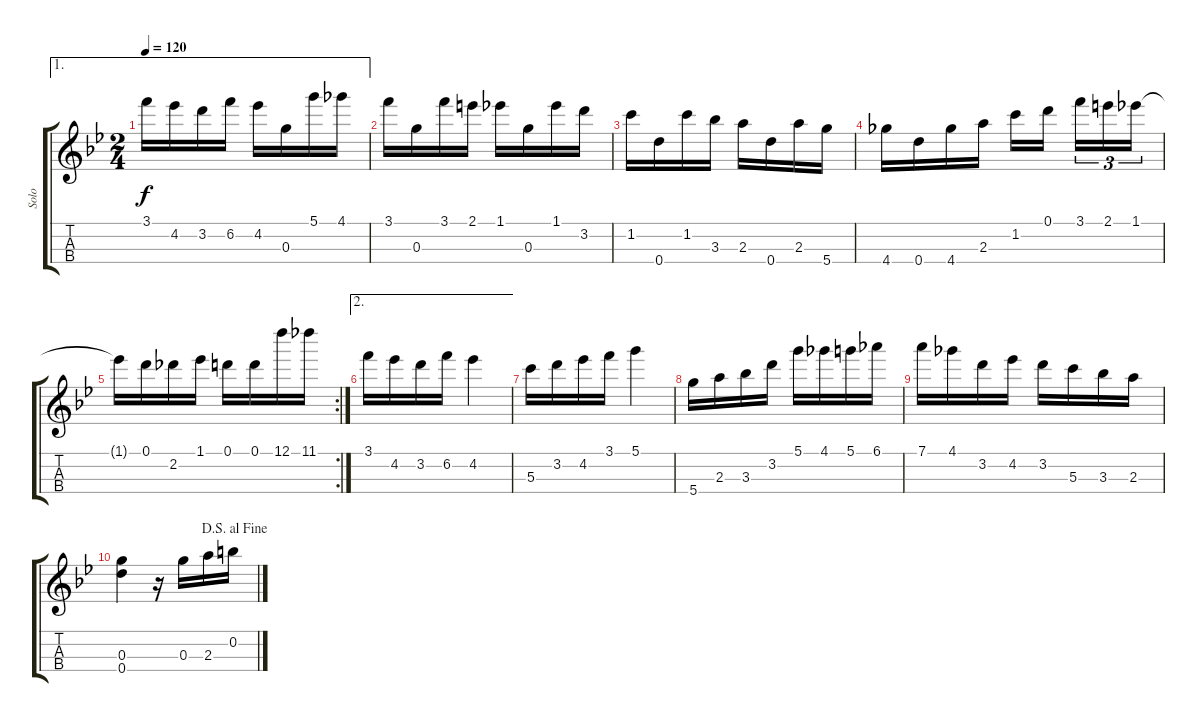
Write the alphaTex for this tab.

\track ("Solo" "Solo") {instrument acousticguitarsteel}
\staff {score tabs}
\tuning (D5 B4 G4 D4) {hide}
\ae 1
\ts (2 4)
\tempo 120
\clef g2
\ks bb
3.1.16{dy f} 4.2.16 3.2.16 6.2.16 4.2.16 0.3.16 5.1.16 4.1.16 |
3.1.16 0.3.16 3.1.16 2.1.16 1.1.16 0.3.16 1.1.16 3.2.16 |
1.2.16 0.4.16 1.2.16 3.3.16 2.3.16 0.4.16 2.3.16 5.4.16 |
4.4.16 0.4.16 4.4.16 2.3.16 1.2.16 0.1.16{beam splitsecondary} 3.1.16{tu (3 2)} 2.1.16{tu (3 2)} 1.1.16{tu (3 2)} |
\rc 2
1.1{t}.16 0.1.16 2.2.16 1.1.16 0.1.16 0.1.16 12.1.16 11.1.16 |
\ae 2
3.1.16 4.2.16 3.2.16 6.2.16 4.2.4 |
5.3.16 3.2.16 4.2.16 3.1.16 5.1.4 |
5.4.16 2.3.16 3.3.16 3.2.16 5.1.16 4.1.16 5.1.16 6.1.16 |
7.1.16 4.1.16 3.2.16 4.2.16 3.2.16 5.3.16 3.3.16 2.3.16 |
\jump dalsegnoalfine
(0.3 0.4).4 r.16 0.3.16 2.3.16 0.2.16
